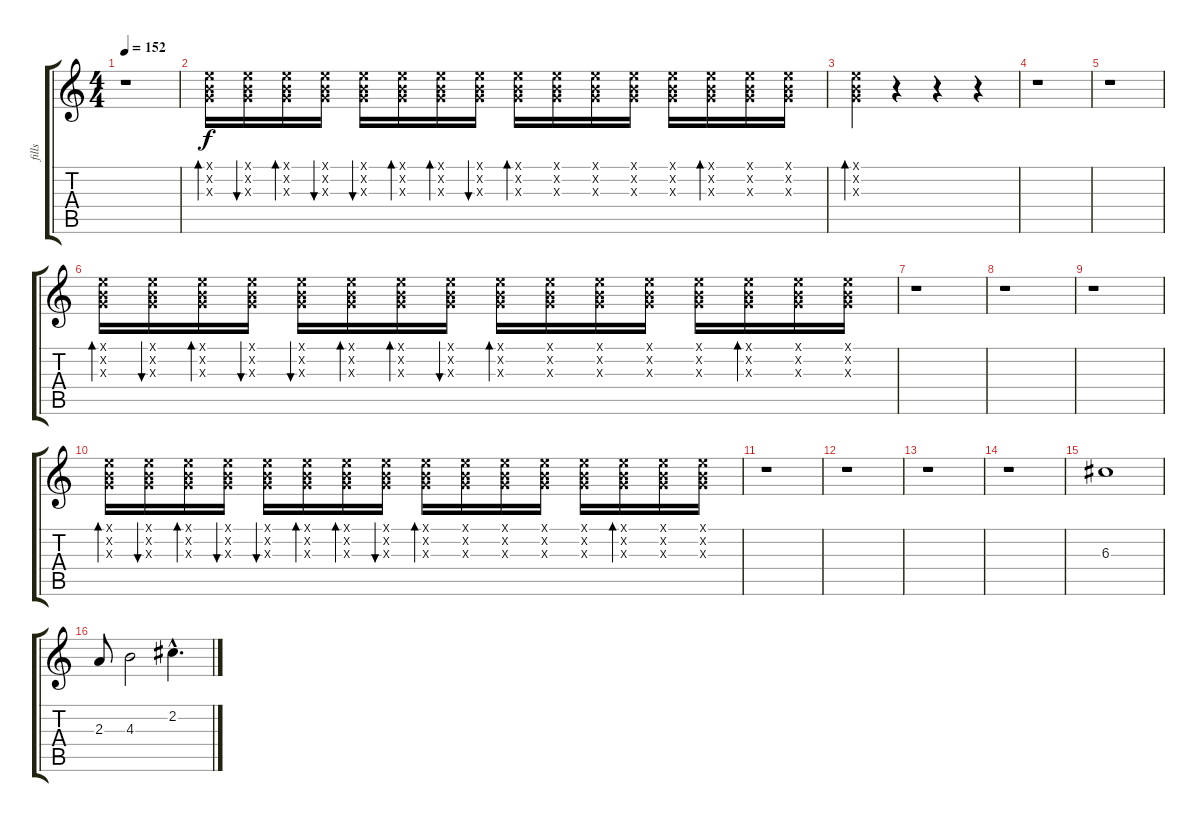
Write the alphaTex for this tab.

\track ("fills" "fills") {instrument distortionguitar}
\staff {score tabs}
\tuning (E4 B3 G3 D3 A2 E2) {hide}
\ts (4 4)
\tempo 152
\clef g2
\ks c
r.1{dy f} |
(0.1{x} 0.2{x} 0.3{x}).16{bd 120} (0.1{x} 0.2{x} 0.3{x}).16{bu 120} (0.1{x} 0.2{x} 0.3{x}).16{bd 120} (0.1{x} 0.2{x} 0.3{x}).16{bu 120} (0.1{x} 0.2{x} 0.3{x}).16{bu 120} (0.1{x} 0.2{x} 0.3{x}).16{bd 120} (0.1{x} 0.2{x} 0.3{x}).16{bd 120} (0.1{x} 0.2{x} 0.3{x}).16{bu 120} (0.1{x} 0.2{x} 0.3{x}).16{bd 120} (0.1{x} 0.2{x} 0.3{x}).16 (0.1{x} 0.2{x} 0.3{x}).16 (0.1{x} 0.2{x} 0.3{x}).16 (0.1{x} 0.2{x} 0.3{x}).16 (0.1{x} 0.2{x} 0.3{x}).16{bd 120} (0.1{x} 0.2{x} 0.3{x}).16 (0.1{x} 0.2{x} 0.3{x}).16 |
(0.1{x} 0.2{x} 0.3{x}).4{bd 120} r.4 r.4 r.4 |
r.1 |
r.1 |
(0.1{x} 0.2{x} 0.3{x}).16{bd 120} (0.1{x} 0.2{x} 0.3{x}).16{bu 120} (0.1{x} 0.2{x} 0.3{x}).16{bd 120} (0.1{x} 0.2{x} 0.3{x}).16{bu 120} (0.1{x} 0.2{x} 0.3{x}).16{bu 120} (0.1{x} 0.2{x} 0.3{x}).16{bd 120} (0.1{x} 0.2{x} 0.3{x}).16{bd 120} (0.1{x} 0.2{x} 0.3{x}).16{bu 120} (0.1{x} 0.2{x} 0.3{x}).16{bd 120} (0.1{x} 0.2{x} 0.3{x}).16 (0.1{x} 0.2{x} 0.3{x}).16 (0.1{x} 0.2{x} 0.3{x}).16 (0.1{x} 0.2{x} 0.3{x}).16 (0.1{x} 0.2{x} 0.3{x}).16{bd 120} (0.1{x} 0.2{x} 0.3{x}).16 (0.1{x} 0.2{x} 0.3{x}).16 |
r.1 |
r.1 |
r.1 |
(0.1{x} 0.2{x} 0.3{x}).16{bd 120} (0.1{x} 0.2{x} 0.3{x}).16{bu 120} (0.1{x} 0.2{x} 0.3{x}).16{bd 120} (0.1{x} 0.2{x} 0.3{x}).16{bu 120} (0.1{x} 0.2{x} 0.3{x}).16{bu 120} (0.1{x} 0.2{x} 0.3{x}).16{bd 120} (0.1{x} 0.2{x} 0.3{x}).16{bd 120} (0.1{x} 0.2{x} 0.3{x}).16{bu 120} (0.1{x} 0.2{x} 0.3{x}).16{bd 120} (0.1{x} 0.2{x} 0.3{x}).16 (0.1{x} 0.2{x} 0.3{x}).16 (0.1{x} 0.2{x} 0.3{x}).16 (0.1{x} 0.2{x} 0.3{x}).16 (0.1{x} 0.2{x} 0.3{x}).16{bd 120} (0.1{x} 0.2{x} 0.3{x}).16 (0.1{x} 0.2{x} 0.3{x}).16 |
r.1 |
r.1 |
r.1 |
r.1 |
6.3.1{volume 15 instrument synthstrings2} |
2.3.8 4.3.2 2.2{hac}.4{d}
